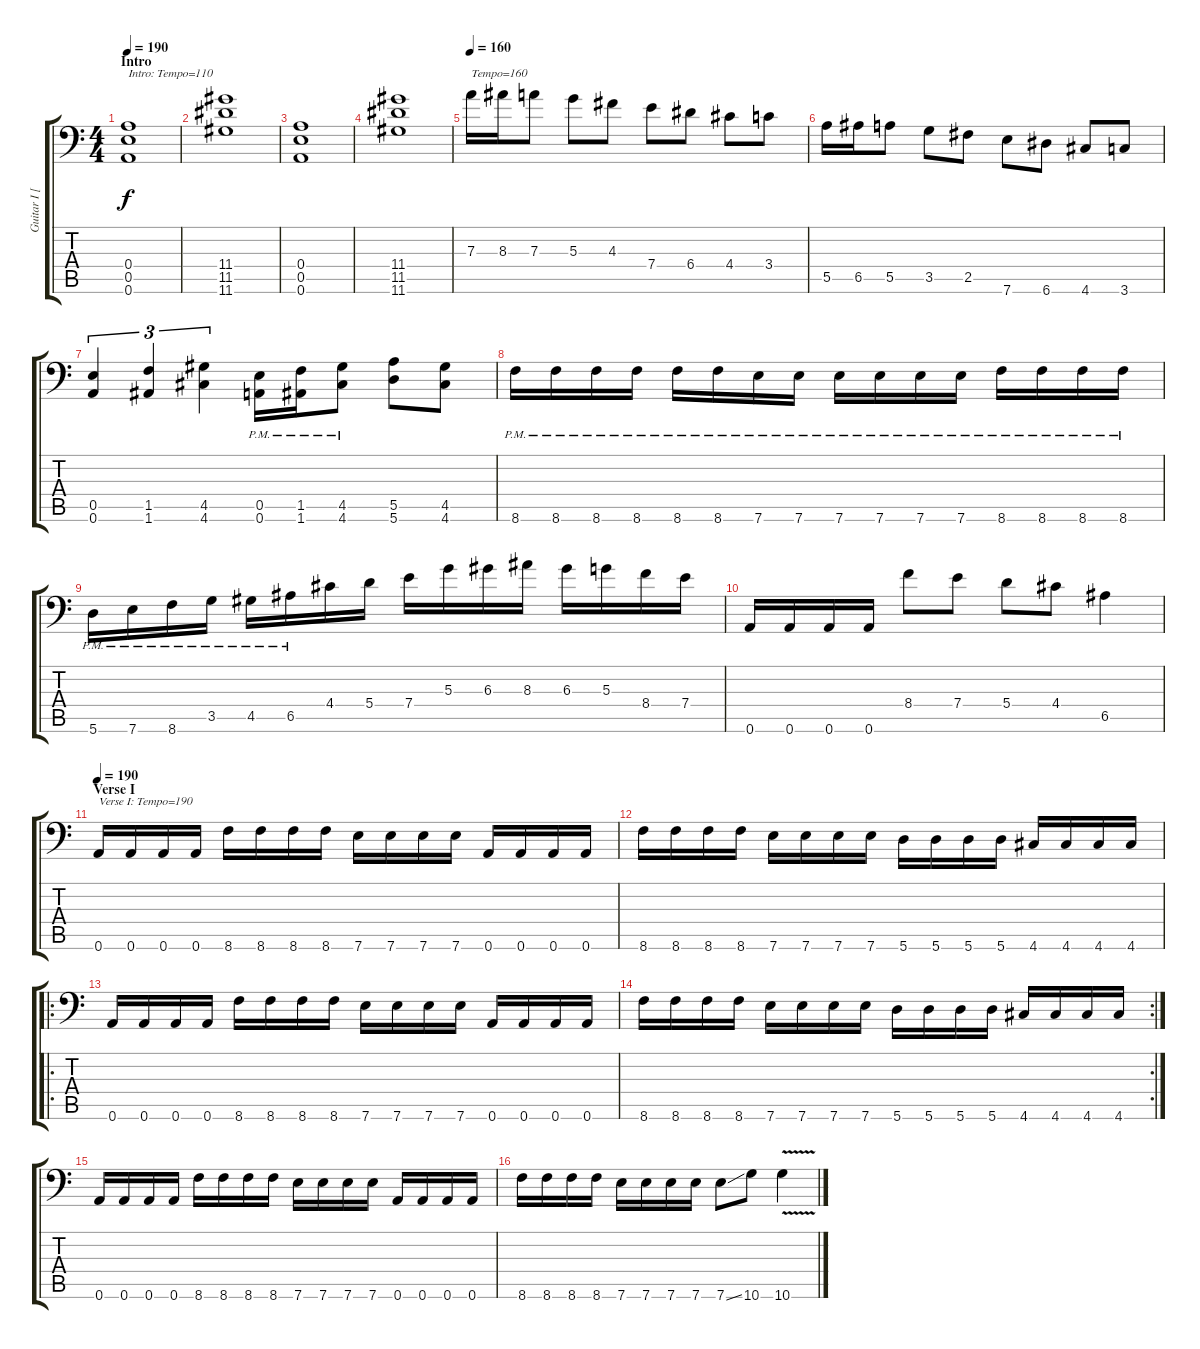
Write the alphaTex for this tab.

\track ("Guitar I [Karl Sanders]" "Guitar I [") {instrument distortionguitar}
\staff {score tabs}
\tuning (B3 Gb3 D3 A2 E2 A1) {hide}
\ts (4 4)
\section ("" "Intro")
\tempo 190
\tempo 110
\tempo 190
\clef f4
\ks c
(0.4 0.5 0.6).1{txt "Intro: Tempo=110" dy f instrument distortionguitar} |
(11.4 11.5 11.6).1 |
(0.4 0.5 0.6).1 |
(11.4 11.5 11.6).1 |
\tempo 160
7.3.16{txt "Tempo=160"} 8.3.16 7.3.8 5.3.8 4.3.8 7.4.8 6.4.8 4.4.8 3.4.8 |
5.5.16 6.5.16 5.5.8 3.5.8 2.5.8 7.6.8 6.6.8 4.6.8 3.6.8 |
(0.5 0.6).4{tu (3 2)} (1.5 1.6).4{tu (3 2)} (4.5 4.6).4{tu (3 2)} (0.5{pm} 0.6{pm}).16 (1.5{pm} 1.6{pm}).16 (4.5{pm} 4.6{pm}).8 (5.5 5.6).8 (4.5 4.6).8 |
8.6{pm}.16 8.6{pm}.16 8.6{pm}.16 8.6{pm}.16 8.6{pm}.16 8.6{pm}.16 7.6{pm}.16 7.6{pm}.16 7.6{pm}.16 7.6{pm}.16 7.6{pm}.16 7.6{pm}.16 8.6{pm}.16 8.6{pm}.16 8.6{pm}.16 8.6{pm}.16 |
5.6{pm}.16 7.6{pm}.16 8.6{pm}.16 3.5{pm}.16 4.5{pm}.16 6.5{pm}.16 4.4.16 5.4.16 7.4.16 5.3.16 6.3.16 8.3.16 6.3.16 5.3.16 8.4.16 7.4.16 |
0.6.16 0.6.16 0.6.16 0.6.16 8.4.8 7.4.8 5.4.8 4.4.8 6.5.4 |
\section ("" "Verse I")
\tempo 190
0.6.16{txt "Verse I: Tempo=190"} 0.6.16 0.6.16 0.6.16 8.6.16 8.6.16 8.6.16 8.6.16 7.6.16 7.6.16 7.6.16 7.6.16 0.6.16 0.6.16 0.6.16 0.6.16 |
8.6.16 8.6.16 8.6.16 8.6.16 7.6.16 7.6.16 7.6.16 7.6.16 5.6.16 5.6.16 5.6.16 5.6.16 4.6.16 4.6.16 4.6.16 4.6.16 |
\ro
0.6.16 0.6.16 0.6.16 0.6.16 8.6.16 8.6.16 8.6.16 8.6.16 7.6.16 7.6.16 7.6.16 7.6.16 0.6.16 0.6.16 0.6.16 0.6.16 |
\rc 2
8.6.16 8.6.16 8.6.16 8.6.16 7.6.16 7.6.16 7.6.16 7.6.16 5.6.16 5.6.16 5.6.16 5.6.16 4.6.16 4.6.16 4.6.16 4.6.16 |
0.6.16 0.6.16 0.6.16 0.6.16 8.6.16 8.6.16 8.6.16 8.6.16 7.6.16 7.6.16 7.6.16 7.6.16 0.6.16 0.6.16 0.6.16 0.6.16 |
8.6.16 8.6.16 8.6.16 8.6.16 7.6.16 7.6.16 7.6.16 7.6.16 7.6{ss}.8 10.6.8 10.6{v}.4
